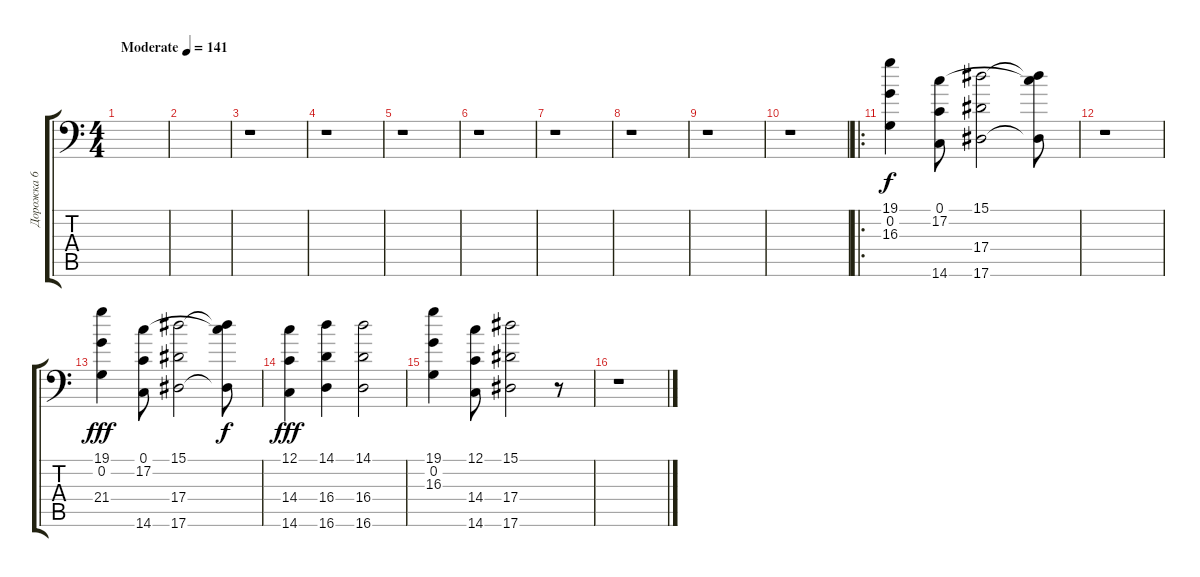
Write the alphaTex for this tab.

\track ("Дорожка 6" "Дорожка 6") {solo instrument stringensemble1}
\staff {score tabs}
\tuning (C4 G3 Eb3 Bb2 F2 Bb1) {hide}
\ts (4 4)
\tempo (141 "Moderate")
\clef f4
\ks c
|
|
r.1 |
r.1 |
r.1 |
r.1 |
r.1 |
r.1 |
r.1 |
r.1 |
\ro
(19.1 0.2 16.3).4 (0.1 17.2 14.6).8 (15.1 17.4 17.6).2 (15.1{t} 17.2{t} 17.6{t}).8{dy f} |
r.1 |
(19.1 0.2 21.4).4{dy fff} (0.1 17.2 14.6).8 (15.1 17.4 17.6).2 (15.1{t} 17.2{t} 17.6{t}).8{dy f} |
(12.1 14.4 14.6).4{dy fff} (14.1 16.4 16.6).4 (14.1 16.4 16.6).2 |
(19.1 0.2 16.3).4 (12.1 14.4 14.6).8 (15.1 17.4 17.6).2 r.8 |
r.1
